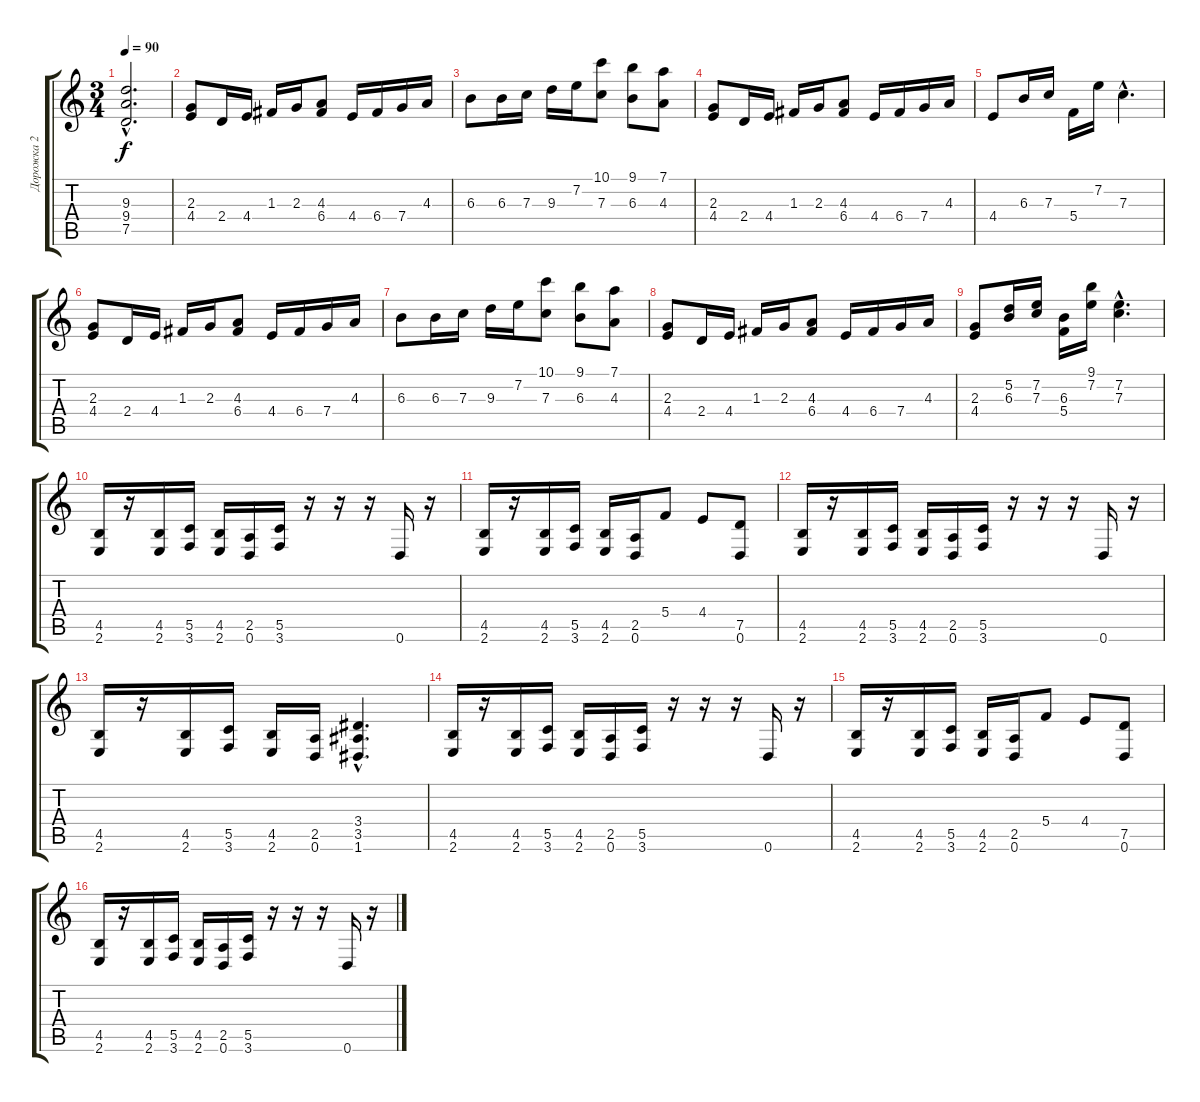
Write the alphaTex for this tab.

\track ("Дорожка 2" "Дорожка 2") {instrument distortionguitar}
\staff {score tabs}
\tuning (D4 A3 F3 C3 G2 D2) {hide}
\ts (3 4)
\tempo 90
\clef g2
\ks c
(9.3{hac} 9.4{hac} 7.5{hac}).2{d dy f} |
(2.3 4.4).8 2.4.16 4.4.16 1.3.16 2.3.16 (4.3 6.4).8 4.4.16 6.4.16 7.4.16 4.3.16 |
6.3.8 6.3.16 7.3.16 9.3.16 7.2.16 (10.1 7.3).8 (9.1 6.3).8 (7.1 4.3).8 |
(2.3 4.4).8 2.4.16 4.4.16 1.3.16 2.3.16 (4.3 6.4).8 4.4.16 6.4.16 7.4.16 4.3.16 |
4.4.8 6.3.16 7.3.16 5.4.16 7.2.16 7.3{hac}.4{d} |
(2.3 4.4).8 2.4.16 4.4.16 1.3.16 2.3.16 (4.3 6.4).8 4.4.16 6.4.16 7.4.16 4.3.16 |
6.3.8 6.3.16 7.3.16 9.3.16 7.2.16 (10.1 7.3).8 (9.1 6.3).8 (7.1 4.3).8 |
(2.3 4.4).8 2.4.16 4.4.16 1.3.16 2.3.16 (4.3 6.4).8 4.4.16 6.4.16 7.4.16 4.3.16 |
(2.3 4.4).8 (5.2 6.3).16 (7.2 7.3).16 (6.3 5.4).16 (9.1 7.2).16 (7.2{hac} 7.3{hac}).4{d} |
(4.5 2.6).16 r.16 (4.5 2.6).16 (5.5 3.6).16 (4.5 2.6).16 (2.5 0.6).16 (5.5 3.6).16 r.16 r.16 r.16 0.6.16 r.16 |
(4.5 2.6).16 r.16 (4.5 2.6).16 (5.5 3.6).16 (4.5 2.6).16 (2.5 0.6).16 5.4.8 4.4.8 (7.5 0.6).8 |
(4.5 2.6).16 r.16 (4.5 2.6).16 (5.5 3.6).16 (4.5 2.6).16 (2.5 0.6).16 (5.5 3.6).16 r.16 r.16 r.16 0.6.16 r.16 |
(4.5 2.6).16 r.16 (4.5 2.6).16 (5.5 3.6).16 (4.5 2.6).16 (2.5 0.6).16 (3.4{hac} 3.5{hac} 1.6{hac}).4{d} |
(4.5 2.6).16 r.16 (4.5 2.6).16 (5.5 3.6).16 (4.5 2.6).16 (2.5 0.6).16 (5.5 3.6).16 r.16 r.16 r.16 0.6.16 r.16 |
(4.5 2.6).16 r.16 (4.5 2.6).16 (5.5 3.6).16 (4.5 2.6).16 (2.5 0.6).16 5.4.8 4.4.8 (7.5 0.6).8 |
(4.5 2.6).16 r.16 (4.5 2.6).16 (5.5 3.6).16 (4.5 2.6).16 (2.5 0.6).16 (5.5 3.6).16 r.16 r.16 r.16 0.6.16 r.16
